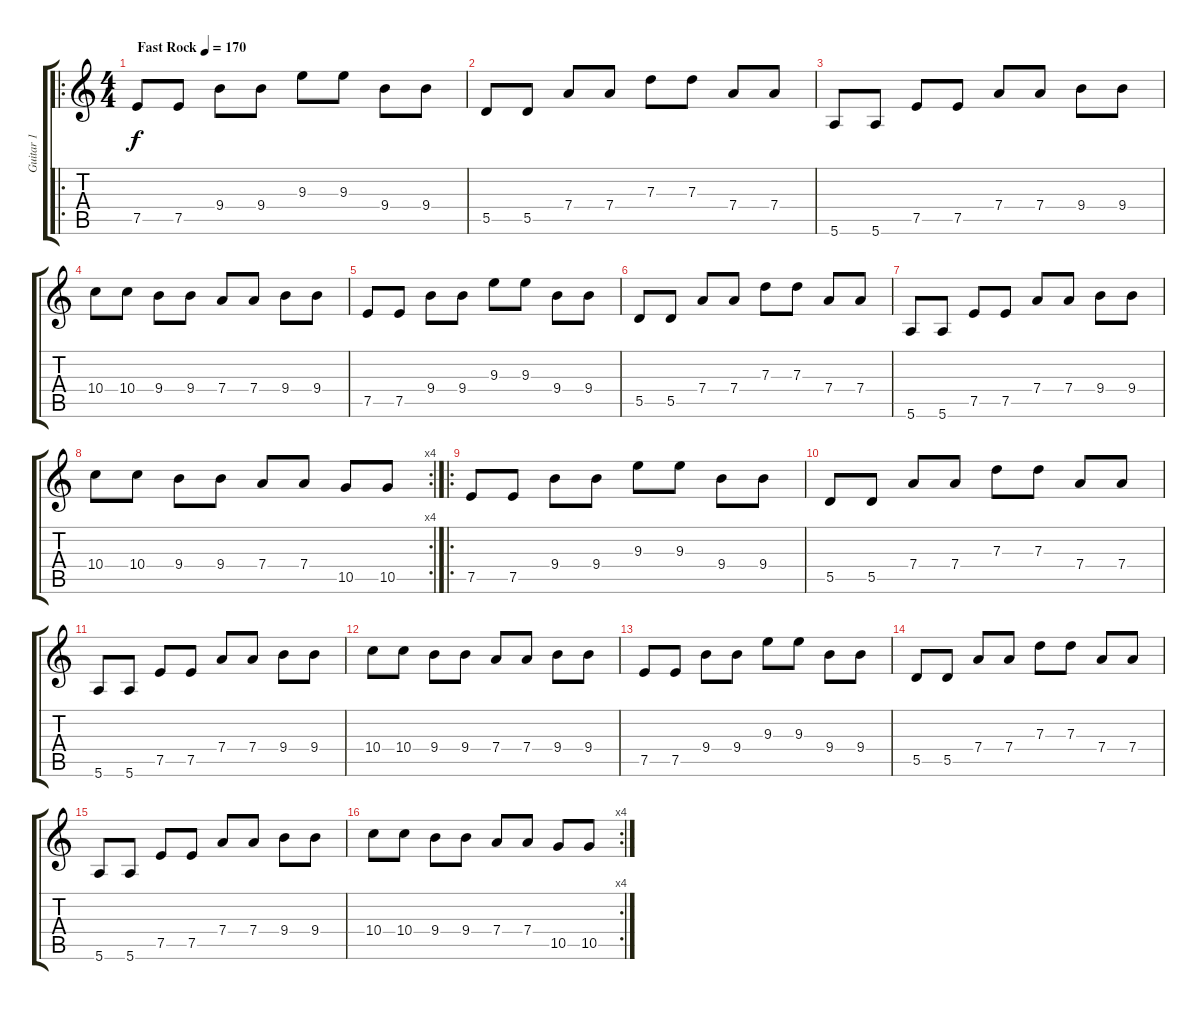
\track ("Guitar 1" "Guitar 1") {instrument overdrivenguitar}
\staff {score tabs}
\tuning (E4 B3 G3 D3 A2 E2) {hide}
\ro
\ts (4 4)
\tempo (170 "Fast Rock")
\clef g2
\ks c
7.5.8{dy f instrument overdrivenguitar} 7.5.8 9.4.8 9.4.8 9.3.8 9.3.8 9.4.8 9.4.8 |
5.5.8 5.5.8 7.4.8 7.4.8 7.3.8 7.3.8 7.4.8 7.4.8 |
5.6.8 5.6.8 7.5.8 7.5.8 7.4.8 7.4.8 9.4.8 9.4.8 |
10.4.8 10.4.8 9.4.8 9.4.8 7.4.8 7.4.8 9.4.8 9.4.8 |
7.5.8 7.5.8 9.4.8 9.4.8 9.3.8 9.3.8 9.4.8 9.4.8 |
5.5.8 5.5.8 7.4.8 7.4.8 7.3.8 7.3.8 7.4.8 7.4.8 |
5.6.8 5.6.8 7.5.8 7.5.8 7.4.8 7.4.8 9.4.8 9.4.8 |
\rc 4
10.4.8 10.4.8 9.4.8 9.4.8 7.4.8 7.4.8 10.5.8 10.5.8 |
\ro
7.5.8 7.5.8 9.4.8 9.4.8 9.3.8 9.3.8 9.4.8 9.4.8 |
5.5.8 5.5.8 7.4.8 7.4.8 7.3.8 7.3.8 7.4.8 7.4.8 |
5.6.8 5.6.8 7.5.8 7.5.8 7.4.8 7.4.8 9.4.8 9.4.8 |
10.4.8 10.4.8 9.4.8 9.4.8 7.4.8 7.4.8 9.4.8 9.4.8 |
7.5.8 7.5.8 9.4.8 9.4.8 9.3.8 9.3.8 9.4.8 9.4.8 |
5.5.8 5.5.8 7.4.8 7.4.8 7.3.8 7.3.8 7.4.8 7.4.8 |
5.6.8 5.6.8 7.5.8 7.5.8 7.4.8 7.4.8 9.4.8 9.4.8 |
\rc 4
10.4.8 10.4.8 9.4.8 9.4.8 7.4.8 7.4.8 10.5.8 10.5.8
